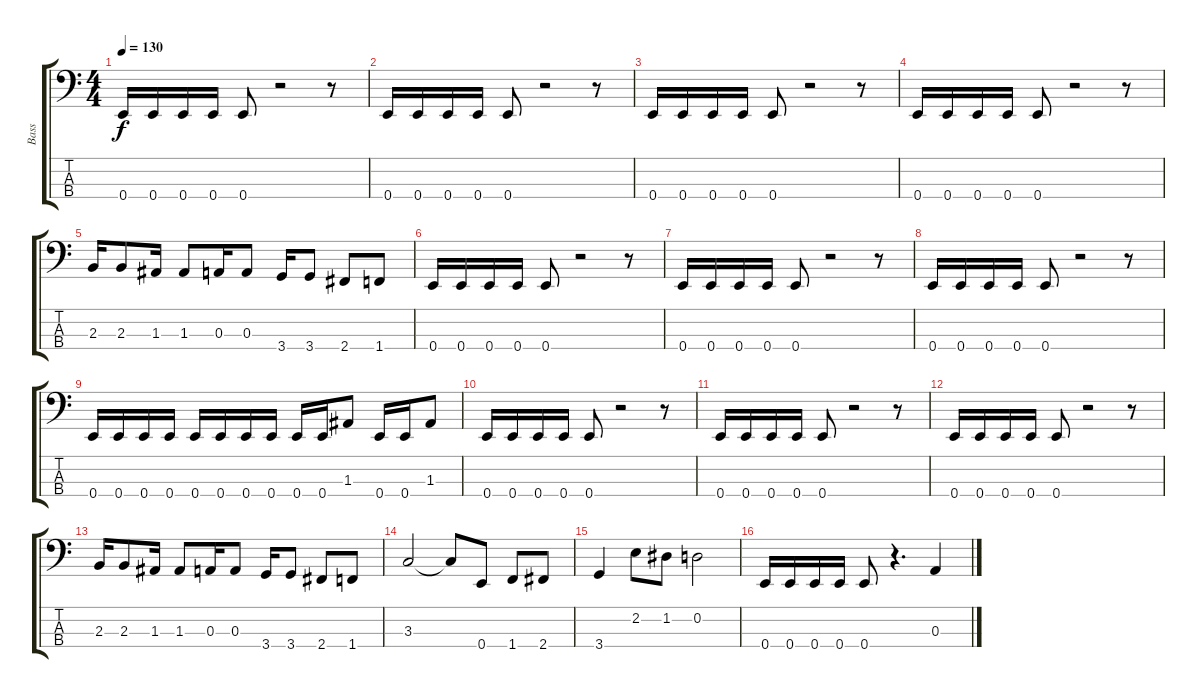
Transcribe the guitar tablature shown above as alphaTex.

\track ("Bass" "Bass") {instrument electricbasspick}
\staff {score tabs}
\tuning (G2 D2 A1 E1) {hide}
\ts (4 4)
\tempo 130
\clef f4
\ks c
0.4.16{dy f} 0.4.16 0.4.16 0.4.16 0.4.8 r.2 r.8 |
0.4.16 0.4.16 0.4.16 0.4.16 0.4.8 r.2 r.8 |
0.4.16 0.4.16 0.4.16 0.4.16 0.4.8 r.2 r.8 |
0.4.16 0.4.16 0.4.16 0.4.16 0.4.8 r.2 r.8 |
2.3.16 2.3.8 1.3.16 1.3.8 0.3.16 0.3.8 3.4.16 3.4.8 2.4.8 1.4.8 |
0.4.16 0.4.16 0.4.16 0.4.16 0.4.8 r.2 r.8 |
0.4.16 0.4.16 0.4.16 0.4.16 0.4.8 r.2 r.8 |
0.4.16 0.4.16 0.4.16 0.4.16 0.4.8 r.2 r.8 |
0.4.16 0.4.16 0.4.16 0.4.16 0.4.16 0.4.16 0.4.16 0.4.16 0.4.16 0.4.16 1.3.8 0.4.16 0.4.16 1.3.8 |
0.4.16 0.4.16 0.4.16 0.4.16 0.4.8 r.2 r.8 |
0.4.16 0.4.16 0.4.16 0.4.16 0.4.8 r.2 r.8 |
0.4.16 0.4.16 0.4.16 0.4.16 0.4.8 r.2 r.8 |
2.3.16 2.3.8 1.3.16 1.3.8 0.3.16 0.3.8 3.4.16 3.4.8 2.4.8 1.4.8 |
3.3.2 3.3{t}.8 0.4.8 1.4.8 2.4.8 |
3.4.4 2.2.8 1.2.8 0.2.2 |
0.4.16 0.4.16 0.4.16 0.4.16 0.4.8 r.4{d} 0.3.4
